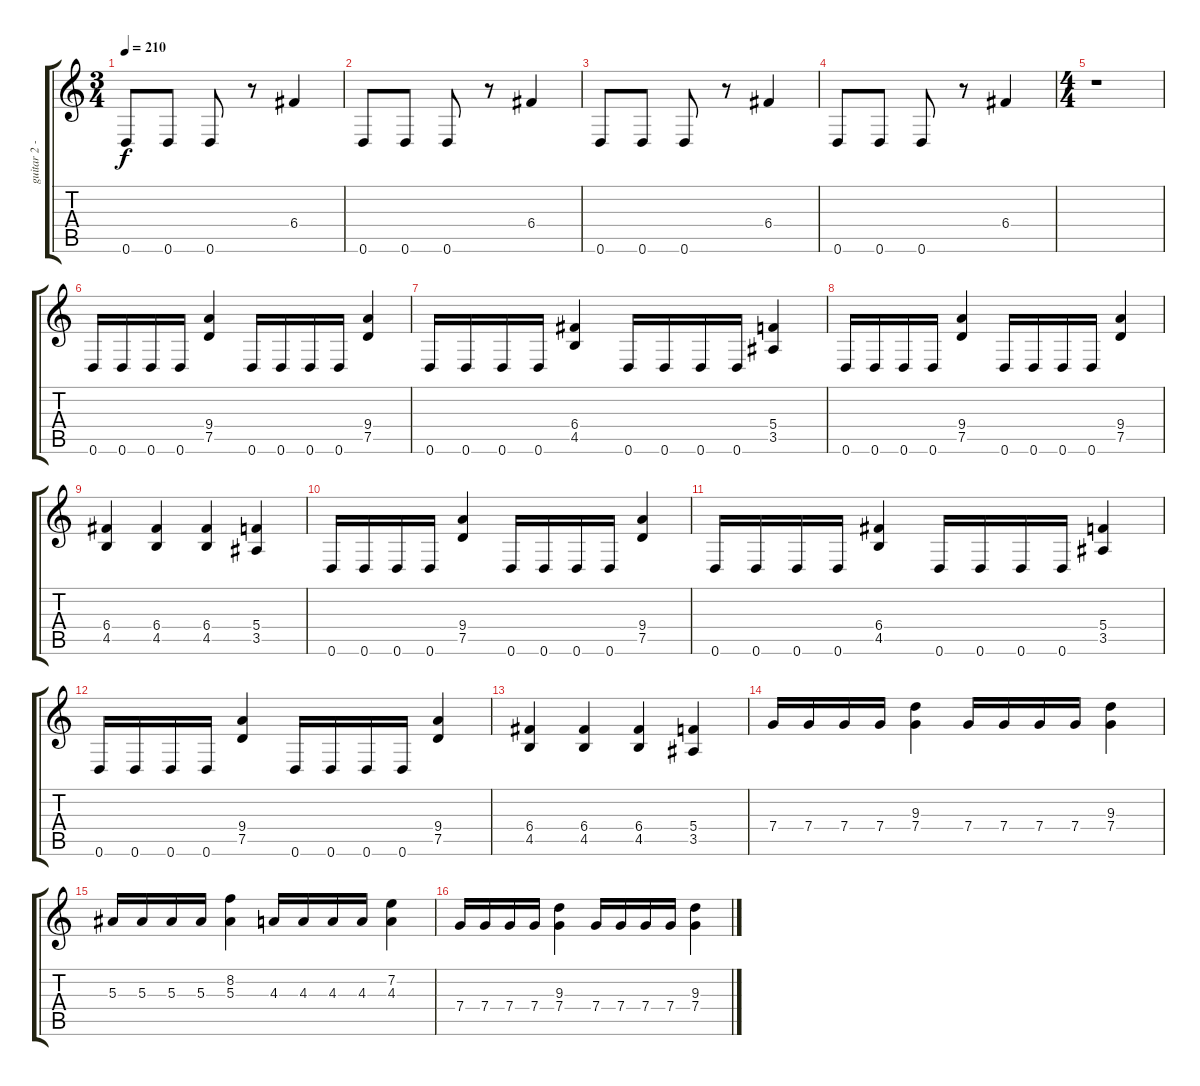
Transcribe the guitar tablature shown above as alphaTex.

\track ("guitar 2 - Kride" "guitar 2 -") {instrument distortionguitar}
\staff {score tabs}
\tuning (D4 A3 F3 C3 G2 D2) {hide}
\ts (3 4)
\tempo 210
\clef g2
\ks c
0.6.8{dy f} 0.6.8 0.6.8 r.8 6.4.4 |
0.6.8 0.6.8 0.6.8 r.8 6.4.4 |
0.6.8 0.6.8 0.6.8 r.8 6.4.4 |
0.6.8 0.6.8 0.6.8 r.8 6.4.4 |
\ts (4 4)
r.1 |
0.6.16 0.6.16 0.6.16 0.6.16 (9.4 7.5).4 0.6.16 0.6.16 0.6.16 0.6.16 (9.4 7.5).4 |
0.6.16 0.6.16 0.6.16 0.6.16 (6.4 4.5).4 0.6.16 0.6.16 0.6.16 0.6.16 (5.4 3.5).4 |
0.6.16 0.6.16 0.6.16 0.6.16 (9.4 7.5).4 0.6.16 0.6.16 0.6.16 0.6.16 (9.4 7.5).4 |
(6.4 4.5).4 (6.4 4.5).4 (6.4 4.5).4 (5.4 3.5).4 |
0.6.16 0.6.16 0.6.16 0.6.16 (9.4 7.5).4 0.6.16 0.6.16 0.6.16 0.6.16 (9.4 7.5).4 |
0.6.16 0.6.16 0.6.16 0.6.16 (6.4 4.5).4 0.6.16 0.6.16 0.6.16 0.6.16 (5.4 3.5).4 |
0.6.16 0.6.16 0.6.16 0.6.16 (9.4 7.5).4 0.6.16 0.6.16 0.6.16 0.6.16 (9.4 7.5).4 |
(6.4 4.5).4 (6.4 4.5).4 (6.4 4.5).4 (5.4 3.5).4 |
7.4.16 7.4.16 7.4.16 7.4.16 (9.3 7.4).4 7.4.16 7.4.16 7.4.16 7.4.16 (9.3 7.4).4 |
5.3.16 5.3.16 5.3.16 5.3.16 (8.2 5.3).4 4.3.16 4.3.16 4.3.16 4.3.16 (7.2 4.3).4 |
7.4.16 7.4.16 7.4.16 7.4.16 (9.3 7.4).4 7.4.16 7.4.16 7.4.16 7.4.16 (9.3 7.4).4
